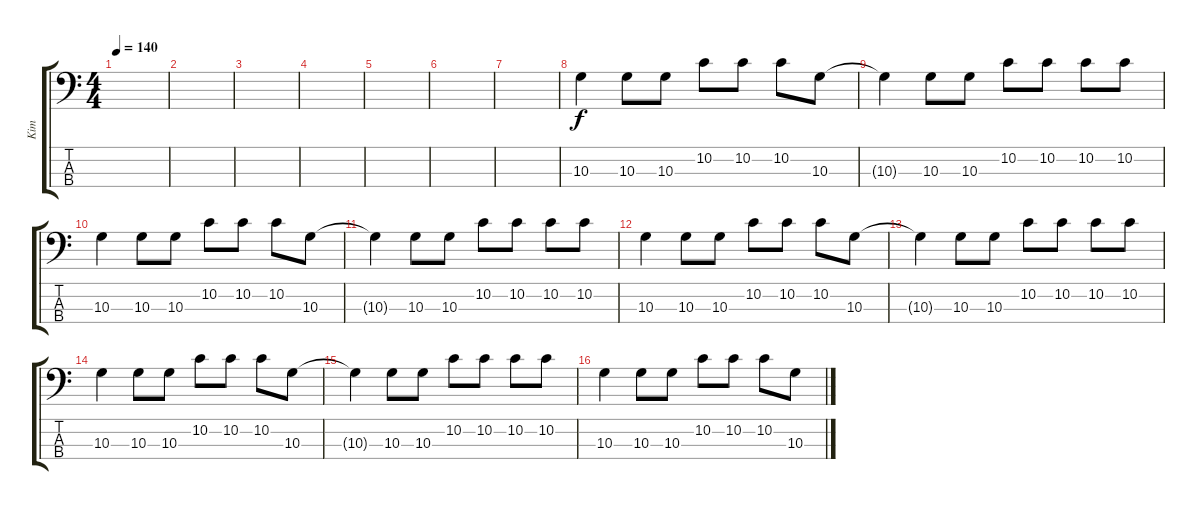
\track ("Kim" "Kim") {instrument electricbasspick}
\staff {score tabs}
\tuning (G2 D2 A1 E1) {hide}
\ts (4 4)
\tempo 140
\clef f4
\ks c
|
|
|
|
|
|
|
10.3.4 10.3.8 10.3.8 10.2.8 10.2.8 10.2.8 10.3.8 |
10.3{t}.4 10.3.8 10.3.8 10.2.8 10.2.8 10.2.8 10.2.8 |
10.3.4 10.3.8 10.3.8 10.2.8 10.2.8 10.2.8 10.3.8 |
10.3{t}.4 10.3.8 10.3.8 10.2.8 10.2.8 10.2.8 10.2.8 |
10.3.4 10.3.8 10.3.8 10.2.8 10.2.8 10.2.8 10.3.8 |
10.3{t}.4 10.3.8 10.3.8 10.2.8 10.2.8 10.2.8 10.2.8 |
10.3.4 10.3.8 10.3.8 10.2.8 10.2.8 10.2.8 10.3.8 |
10.3{t}.4 10.3.8 10.3.8 10.2.8 10.2.8 10.2.8 10.2.8 |
10.3.4 10.3.8 10.3.8 10.2.8 10.2.8 10.2.8 10.3.8
